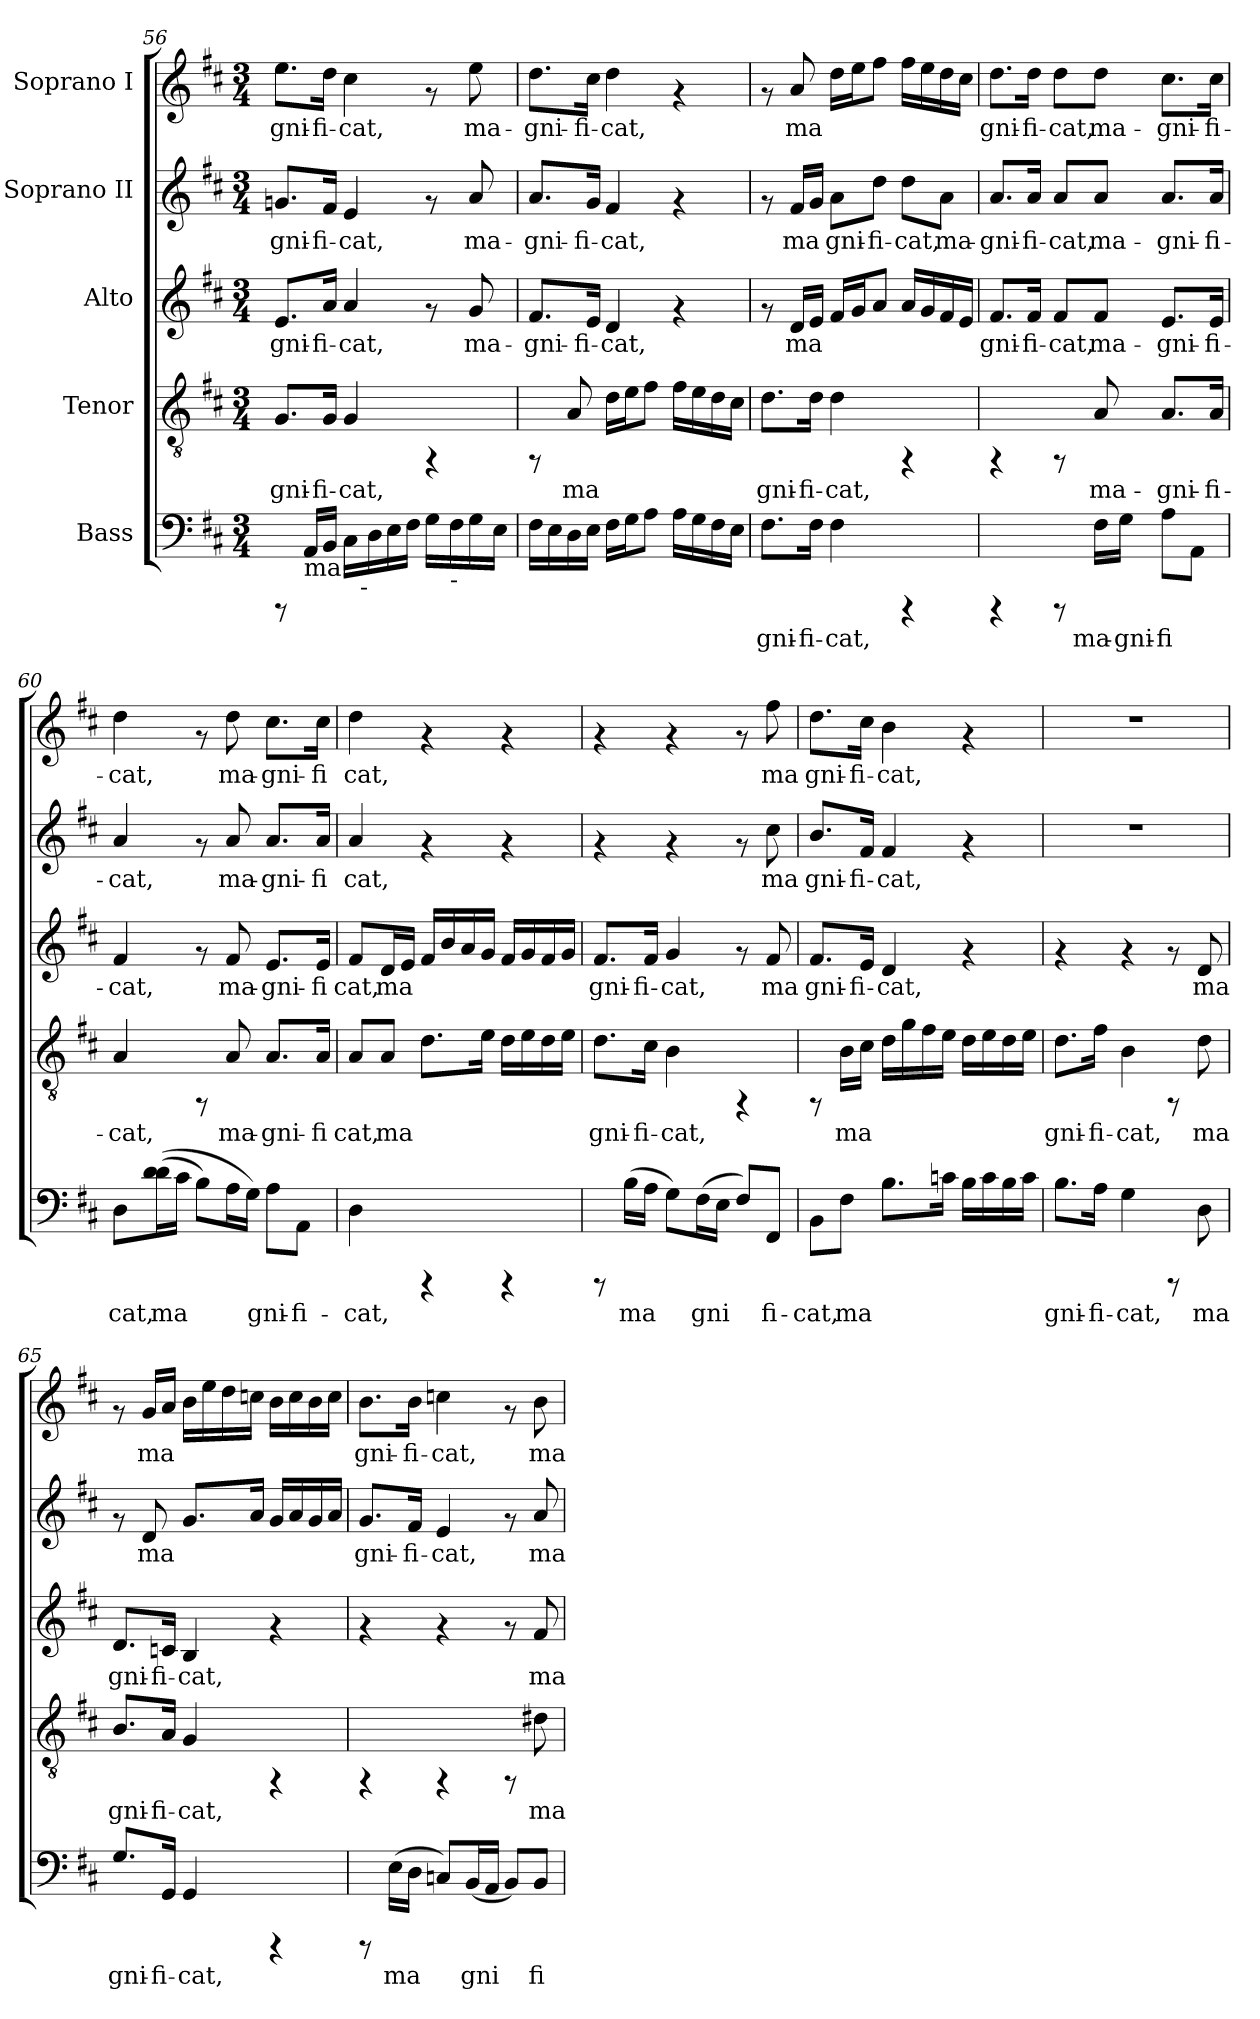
**kern	**text	**kern	**text	**kern	**text	**kern	**text	**kern	**text
*part5	*part5	*part4	*part4	*part3	*part3	*part2	*part2	*part1	*part1
*staff5	*staff5	*staff4	*staff4	*staff3	*staff3	*staff2	*staff2	*staff1	*staff1
*I"Bass	*	*I"Tenor	*	*I"Alto	*	*I"Soprano II	*	*I"Soprano I	*
*clefF4	*	*clefGv2	*	*clefG2	*	*clefG2	*	*clefG2	*
*k[f#c#]	*	*k[f#c#]	*	*k[f#c#]	*	*k[f#c#]	*	*k[f#c#]	*
*D:	*	*D:	*	*D:	*	*D:	*	*D:	*
*M3/4	*	*M3/4	*	*M3/4	*	*M3/4	*	*M3/4	*
=56	=56	=56	=56	=56	=56	=56	=56	=56	=56
!	!	!	!LO:LY:b	!	!LO:LY:b	!	!LO:LY:b	!	!LO:LY:b
*^	*	*	*	*	*	*	*	*	*
8rCCC	4ryy	.	8.G/L	-gni-	8.e/L	-gni-	8.gn/L	-gni-	8.ee\L	-gni-
!LO:TX:b:t=ma	!	!	!	!	!	!	!	!	!	!
!	!	!LO:LY:b	!	!	!	!	!	!	!	!
16AA/L	.	.	.	.	.	.	.	.	.	.
!	!	!LO:LY:b	!	!LO:LY:b	!	!LO:LY:b	!	!LO:LY:b	!	!LO:LY:b
16BB/J	.	.	16G/J	-fi-	16a/J	-fi-	16f#/J	-fi-	16dd\J	-fi-
!	!	!LO:LY:b	!	!LO:LY:b	!	!LO:LY:b	!	!LO:LY:b	!	!LO:LY:b
16C#\L	32.ryy	.	4G/	-cat,	4a/	-cat,	4e/	-cat,	4cc#\	-cat,
!	!LO:TX:b:t=-	!	!	!	!	!	!	!	!	!
.	4ryy	.	.	.	.	.	.	.	.	.
!	!	!LO:LY:b	!	!	!	!	!	!	!	!
16D\	.	.	.	.	.	.	.	.	.	.
!	!	!LO:LY:b	!	!	!	!	!	!	!	!
16E\	.	.	.	.	.	.	.	.	.	.
!	!	!LO:LY:b	!	!	!	!	!	!	!	!
16F#\J	.	.	.	.	.	.	.	.	.	.
!	!	!LO:LY:b	!	!	!	!	!	!	!	!
16G\L	.	.	4rFF	.	8rf	.	8rf	.	8rf	.
.	8ryy	.	.	.	.	.	.	.	.	.
!LO:TX:b:t=-	!	!	!	!	!	!	!	!	!	!
!	!	!LO:LY:b	!	!	!	!	!	!	!	!
16F#\	.	.	.	.	.	.	.	.	.	.
!	!	!LO:LY:b	!	!	!	!LO:LY:b	!	!LO:LY:b	!	!LO:LY:b
16G\	.	.	.	.	8g/	ma-	8a/	ma-	8ee\	ma-
.	16ryy	.	.	.	.	.	.	.	.	.
!	!	!LO:LY:b	!	!	!	!	!	!	!	!
16E\J	.	.	.	.	.	.	.	.	.	.
.	64ryy	.	.	.	.	.	.	.	.	.
!!LO:PB:g=z
=57	=57	=57	=57	=57	=57	=57	=57	=57	=57	=57
!	!	!LO:LY:b	!	!	!	!LO:LY:b	!	!LO:LY:b	!	!LO:LY:b
*v	*v	*	*	*	*	*	*	*	*	*
16F#\L	.	8rFF	.	8.f#/L	-gni-	8.a/L	-gni-	8.dd\L	-gni-
!	!LO:LY:b	!	!	!	!	!	!	!	!
16E\	.	.	.	.	.	.	.	.	.
!	!LO:LY:b	!	!LO:LY:b	!	!	!	!	!	!
16D\	.	8A/	ma-	.	.	.	.	.	.
!	!LO:LY:b	!	!	!	!LO:LY:b	!	!LO:LY:b	!	!LO:LY:b
16E\J	.	.	.	16e/J	-fi-	16g/J	-fi-	16cc#\J	-fi-
!	!LO:LY:b	!	!LO:LY:b	!	!LO:LY:b	!	!LO:LY:b	!	!LO:LY:b
16F#\L	.	16d\L	--	4d/	-cat,	4f#/	-cat,	4dd\	-cat,
!	!LO:LY:b	!	!LO:LY:b	!	!	!	!	!	!
16G\	.	16e\	--	.	.	.	.	.	.
!	!LO:LY:b	!	!LO:LY:b	!	!	!	!	!	!
8A\J	.	8f#\J	--	.	.	.	.	.	.
!	!LO:LY:b	!	!LO:LY:b	!	!	!	!	!	!
16A\L	.	16f#\L	--	4rf	.	4rf	.	4rf	.
!	!LO:LY:b	!	!LO:LY:b	!	!	!	!	!	!
16G\	.	16e\	--	.	.	.	.	.	.
!	!LO:LY:b	!	!LO:LY:b	!	!	!	!	!	!
16F#\	.	16d\	--	.	.	.	.	.	.
!	!LO:LY:b	!	!LO:LY:b	!	!	!	!	!	!
16E\J	.	16c#\J	--	.	.	.	.	.	.
=58	=58	=58	=58	=58	=58	=58	=58	=58	=58
!	!LO:LY:b	!	!LO:LY:b	!	!	!	!	!	!
8.F#\L	gni-	8.d\L	-gni-	8rf	.	8rf	.	8rf	.
!	!	!	!	!	!LO:LY:b	!	!LO:LY:b	!	!LO:LY:b
.	.	.	.	16d/L	ma-	16f#/L	ma-	8a/	ma-
!	!LO:LY:b	!	!LO:LY:b	!	!LO:LY:b	!	!LO:LY:b	!	!
16F#\J	-fi-	16d\J	-fi-	16e/J	--	16g/J	--	.	.
!	!LO:LY:b	!	!LO:LY:b	!	!LO:LY:b	!	!LO:LY:b	!	!LO:LY:b
4F#\	-cat,	4d\	-cat,	16f#/L	--	8a\L	-gni-	16dd\L	--
!	!	!	!	!	!LO:LY:b	!	!	!	!LO:LY:b
.	.	.	.	16g/	--	.	.	16ee\	--
!	!	!	!	!	!LO:LY:b	!	!LO:LY:b	!	!LO:LY:b
.	.	.	.	8a/J	--	8dd\J	-fi-	8ff#\J	--
!	!	!	!	!	!LO:LY:b	!	!LO:LY:b	!	!LO:LY:b
4rCCC	.	4rFF	.	16a/L	--	8dd\L	-cat,	16ff#\L	--
!	!	!	!	!	!LO:LY:b	!	!	!	!LO:LY:b
.	.	.	.	16g/	--	.	.	16ee\	--
!	!	!	!	!	!LO:LY:b	!	!LO:LY:b	!	!LO:LY:b
.	.	.	.	16f#/	--	8a\J	ma-	16dd\	--
!	!	!	!	!	!LO:LY:b	!	!	!	!LO:LY:b
.	.	.	.	16e/J	--	.	.	16cc#\J	--
=59	=59	=59	=59	=59	=59	=59	=59	=59	=59
!	!	!	!	!	!LO:LY:b	!	!LO:LY:b	!	!LO:LY:b
4rCCC	.	4rFF	.	8.f#/L	-gni-	8.a/L	-gni-	8.dd\L	-gni-
!	!	!	!	!	!LO:LY:b	!	!LO:LY:b	!	!LO:LY:b
.	.	.	.	16f#/J	-fi-	16a/J	-fi-	16dd\J	-fi-
!	!	!	!	!	!LO:LY:b	!	!LO:LY:b	!	!LO:LY:b
8rCCC	.	8rFF	.	8f#/L	-cat,	8a/L	-cat,	8dd\L	-cat,
!	!LO:LY:b	!	!LO:LY:b	!	!LO:LY:b	!	!LO:LY:b	!	!LO:LY:b
16F#\L	ma-	8A/	ma-	8f#/J	ma-	8a/J	ma-	8dd\J	ma-
!	!LO:LY:b	!	!	!	!	!	!	!	!
16G\J	-gni-	.	.	.	.	.	.	.	.
!	!LO:LY:b	!	!LO:LY:b	!	!LO:LY:b	!	!LO:LY:b	!	!LO:LY:b
8A\L	-fi-	8.A/L	-gni-	8.e/L	-gni-	8.a/L	-gni-	8.cc#\L	-gni-
!	!LO:LY:b	!	!	!	!	!	!	!	!
8AA\J	--	.	.	.	.	.	.	.	.
!	!	!	!LO:LY:b	!	!LO:LY:b	!	!LO:LY:b	!	!LO:LY:b
.	.	16A/J	-fi-	16e/J	-fi-	16a/J	-fi-	16cc#\J	-fi-
=60	=60	=60	=60	=60	=60	=60	=60	=60	=60
!	!LO:LY:b	!	!LO:LY:b	!	!LO:LY:b	!	!LO:LY:b	!	!LO:LY:b
8D\L	-cat,	4A/	-cat,	4f#/	-cat,	4a/	-cat,	4dd\	-cat,
!	!LO:LY:b	!	!	!	!	!	!	!	!
(>(<16d\ 16d\	ma-	.	.	.	.	.	.	.	.
!	!LO:LY:b	!	!	!	!	!	!	!	!
16c#\J	--	.	.	.	.	.	.	.	.
!	!LO:LY:b	!	!	!	!	!	!	!	!
8B\L)	--	8rFF	.	8rf	.	8rf	.	8rf	.
!	!LO:LY:b	!	!LO:LY:b	!	!LO:LY:b	!	!LO:LY:b	!	!LO:LY:b
16A\	--	8A/	ma-	8f#/	ma-	8a/	ma-	8dd\	ma-
!	!LO:LY:b	!	!	!	!	!	!	!	!
16G\J)	--	.	.	.	.	.	.	.	.
!	!LO:LY:b	!	!LO:LY:b	!	!LO:LY:b	!	!LO:LY:b	!	!LO:LY:b
8A\L	-gni-	8.A/L	-gni-	8.e/L	-gni-	8.a/L	-gni-	8.cc#\L	-gni-
!	!LO:LY:b	!	!	!	!	!	!	!	!
8AA\J	-fi-	.	.	.	.	.	.	.	.
!	!	!	!LO:LY:b	!	!LO:LY:b	!	!LO:LY:b	!	!LO:LY:b
.	.	16A/J	-fi	16e/J	-fi	16a/J	-fi	16cc#\J	-fi
!!LO:PB:g=z
=61	=61	=61	=61	=61	=61	=61	=61	=61	=61
!	!LO:LY:b	!	!LO:LY:b	!	!LO:LY:b	!	!LO:LY:b	!	!LO:LY:b
4D\	-cat,	8A/L	cat,	8f#/L	cat,	4a/	cat,	4dd\	cat,
!	!	!	!LO:LY:b	!	!LO:LY:b	!	!	!	!
.	.	8A/J	ma-	16d/	ma-	.	.	.	.
!	!	!	!	!	!LO:LY:b	!	!	!	!
.	.	.	.	16e/J	--	.	.	.	.
!	!	!	!LO:LY:b	!	!LO:LY:b	!	!	!	!
4rCCC	.	8.d\L	--	16f#/L	--	4rf	.	4rf	.
!	!	!	!	!	!LO:LY:b	!	!	!	!
.	.	.	.	16b/	--	.	.	.	.
!	!	!	!	!	!LO:LY:b	!	!	!	!
.	.	.	.	16a/	--	.	.	.	.
!	!	!	!LO:LY:b	!	!LO:LY:b	!	!	!	!
.	.	16e\J	--	16g/J	--	.	.	.	.
!	!	!	!LO:LY:b	!	!LO:LY:b	!	!	!	!
4rCCC	.	16d\L	--	16f#/L	--	4rf	.	4rf	.
!	!	!	!LO:LY:b	!	!LO:LY:b	!	!	!	!
.	.	16e\	--	16g/	--	.	.	.	.
!	!	!	!LO:LY:b	!	!LO:LY:b	!	!	!	!
.	.	16d\	--	16f#/	--	.	.	.	.
!	!	!	!LO:LY:b	!	!LO:LY:b	!	!	!	!
.	.	16e\J	--	16g/J	--	.	.	.	.
=62	=62	=62	=62	=62	=62	=62	=62	=62	=62
!	!	!	!LO:LY:b	!	!LO:LY:b	!	!	!	!
8rCCC	.	8.d\L	-gni-	8.f#/L	-gni-	4rf	.	4rf	.
!	!LO:LY:b	!	!	!	!	!	!	!	!
(>16B\L	ma-	.	.	.	.	.	.	.	.
!	!LO:LY:b	!	!LO:LY:b	!	!LO:LY:b	!	!	!	!
16A\J	--	16c#\J	-fi-	16f#/J	-fi-	.	.	.	.
!	!LO:LY:b	!	!LO:LY:b	!	!LO:LY:b	!	!	!	!
8G\L)	--	4B\	-cat,	4g/	-cat,	4rf	.	4rf	.
!	!LO:LY:b	!	!	!	!	!	!	!	!
(>16F#\	-gni-	.	.	.	.	.	.	.	.
!	!LO:LY:b	!	!	!	!	!	!	!	!
16E\J	--	.	.	.	.	.	.	.	.
!	!LO:LY:b	!	!	!	!	!	!	!	!
8F#/L)	--	4rFF	.	8rf	.	8rf	.	8rf	.
!	!LO:LY:b	!	!	!	!LO:LY:b	!	!LO:LY:b	!	!LO:LY:b
8FF#/J	-fi-	.	.	8f#/	ma	8cc#\	ma	8ff#\	ma
=63	=63	=63	=63	=63	=63	=63	=63	=63	=63
!	!LO:LY:b	!	!	!	!LO:LY:b	!	!LO:LY:b	!	!LO:LY:b
8BB\L	-cat,	8rFF	.	8.f#/L	gni-	8.b/L	gni-	8.dd\L	gni-
!	!LO:LY:b	!	!LO:LY:b	!	!	!	!	!	!
8F#\J	ma-	16B\L	ma-	.	.	.	.	.	.
!	!	!	!LO:LY:b	!	!LO:LY:b	!	!LO:LY:b	!	!LO:LY:b
.	.	16c#\J	--	16e/J	-fi-	16f#/J	-fi-	16cc#\J	-fi-
!	!LO:LY:b	!	!LO:LY:b	!	!LO:LY:b	!	!LO:LY:b	!	!LO:LY:b
8.B\L	--	16d\L	--	4d/	-cat,	4f#/	-cat,	4b\	-cat,
!	!	!	!LO:LY:b	!	!	!	!	!	!
.	.	16g\	--	.	.	.	.	.	.
!	!	!	!LO:LY:b	!	!	!	!	!	!
.	.	16f#\	--	.	.	.	.	.	.
!	!LO:LY:b	!	!LO:LY:b	!	!	!	!	!	!
16cn\J	--	16e\J	--	.	.	.	.	.	.
!	!LO:LY:b	!	!LO:LY:b	!	!	!	!	!	!
16B\L	--	16d\L	--	4rf	.	4rf	.	4rf	.
!	!LO:LY:b	!	!LO:LY:b	!	!	!	!	!	!
16c\	--	16e\	--	.	.	.	.	.	.
!	!LO:LY:b	!	!LO:LY:b	!	!	!	!	!	!
16B\	--	16d\	--	.	.	.	.	.	.
!	!LO:LY:b	!	!LO:LY:b	!	!	!	!	!	!
16c\J	--	16e\J	--	.	.	.	.	.	.
=64	=64	=64	=64	=64	=64	=64	=64	=64	=64
!	!LO:LY:b	!	!LO:LY:b	!	!	!	!	!	!
8.B\L	-gni-	8.d\L	-gni-	4rf	.	2.r	.	2.r	.
!	!LO:LY:b	!	!LO:LY:b	!	!	!	!	!	!
16A\J	-fi-	16f#\J	-fi-	.	.	.	.	.	.
!	!LO:LY:b	!	!LO:LY:b	!	!	!	!	!	!
4G\	-cat,	4B\	-cat,	4rf	.	.	.	.	.
8rCCC	.	8rFF	.	8rf	.	.	.	.	.
!	!LO:LY:b	!	!LO:LY:b	!	!LO:LY:b	!	!	!	!
8D\	ma	8d\	ma	8d/	ma	.	.	.	.
!!LO:PB:g=z
=65	=65	=65	=65	=65	=65	=65	=65	=65	=65
!	!LO:LY:b	!	!LO:LY:b	!	!LO:LY:b	!	!	!	!
8.G/L	gni-	8.B/L	gni-	8.d/L	gni-	8rf	.	8rf	.
!	!	!	!	!	!	!	!LO:LY:b	!	!LO:LY:b
.	.	.	.	.	.	8d/	ma-	16g/L	ma-
!	!LO:LY:b	!	!LO:LY:b	!	!LO:LY:b	!	!	!	!LO:LY:b
16GG/J	-fi-	16A/J	-fi-	16cn/J	-fi-	.	.	16a/J	--
!	!LO:LY:b	!	!LO:LY:b	!	!LO:LY:b	!	!LO:LY:b	!	!LO:LY:b
4GG/	-cat,	4G/	-cat,	4B/	-cat,	8.g/L	--	16b\L	--
!	!	!	!	!	!	!	!	!	!LO:LY:b
.	.	.	.	.	.	.	.	16ee\	--
!	!	!	!	!	!	!	!	!	!LO:LY:b
.	.	.	.	.	.	.	.	16dd\	--
!	!	!	!	!	!	!	!LO:LY:b	!	!LO:LY:b
.	.	.	.	.	.	16a/J	--	16ccn\J	--
!	!	!	!	!	!	!	!LO:LY:b	!	!LO:LY:b
4rCCC	.	4rFF	.	4rf	.	16g/L	--	16b\L	--
!	!	!	!	!	!	!	!LO:LY:b	!	!LO:LY:b
.	.	.	.	.	.	16a/	--	16cc\	--
!	!	!	!	!	!	!	!LO:LY:b	!	!LO:LY:b
.	.	.	.	.	.	16g/	--	16b\	--
!	!	!	!	!	!	!	!LO:LY:b	!	!LO:LY:b
.	.	.	.	.	.	16a/J	--	16cc\J	--
=66	=66	=66	=66	=66	=66	=66	=66	=66	=66
!	!	!	!	!	!	!	!LO:LY:b	!	!LO:LY:b
8rCCC	.	4rFF	.	4rf	.	8.g/L	-gni-	8.b\L	-gni-
!	!LO:LY:b	!	!	!	!	!	!	!	!
(>16E\L	ma-	.	.	.	.	.	.	.	.
!	!LO:LY:b	!	!	!	!	!	!LO:LY:b	!	!LO:LY:b
16D\J	--	.	.	.	.	16f#/J	-fi-	16b\J	-fi-
!	!LO:LY:b	!	!	!	!	!	!LO:LY:b	!	!LO:LY:b
8Cn/L)	--	4rFF	.	4rf	.	4e/	-cat,	4ccn\	-cat,
!	!LO:LY:b	!	!	!	!	!	!	!	!
(<16BB/	-gni-	.	.	.	.	.	.	.	.
!	!LO:LY:b	!	!	!	!	!	!	!	!
16AA/J	--	.	.	.	.	.	.	.	.
!	!LO:LY:b	!	!	!	!	!	!	!	!
8BB/L)	--	8rFF	.	8rf	.	8rf	.	8rf	.
!	!LO:LY:b	!	!LO:LY:b	!	!LO:LY:b	!	!LO:LY:b	!	!LO:LY:b
8BB/J	-fi-	8d#X\	ma-	8f#/	ma-	8a/	ma-	8b\	ma-
=	=	=	=	=	=	=	=	=	=
*-	*-	*-	*-	*-	*-	*-	*-	*-	*-
